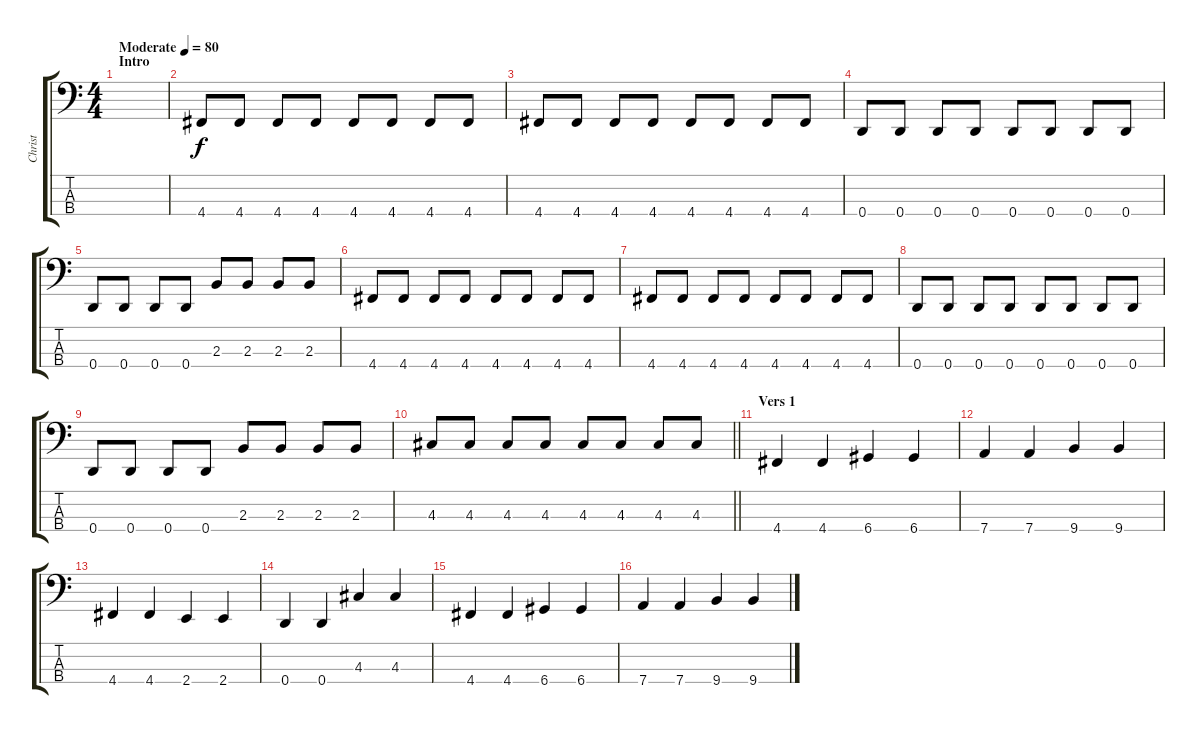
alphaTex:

\track ("Christ" "Christ") {instrument electricbassfinger}
\staff {score tabs}
\tuning (G2 D2 A1 D1) {hide}
\ts (4 4)
\section ("" "Intro")
\tempo (80 "Moderate")
\clef f4
\ks c
|
4.4.8 4.4.8 4.4.8 4.4.8 4.4.8 4.4.8 4.4.8 4.4.8 |
4.4.8 4.4.8 4.4.8 4.4.8 4.4.8 4.4.8 4.4.8 4.4.8 |
0.4.8 0.4.8 0.4.8 0.4.8 0.4.8 0.4.8 0.4.8 0.4.8 |
0.4.8 0.4.8 0.4.8 0.4.8 2.3.8 2.3.8 2.3.8 2.3.8 |
4.4.8 4.4.8 4.4.8 4.4.8 4.4.8 4.4.8 4.4.8 4.4.8 |
4.4.8 4.4.8 4.4.8 4.4.8 4.4.8 4.4.8 4.4.8 4.4.8 |
0.4.8 0.4.8 0.4.8 0.4.8 0.4.8 0.4.8 0.4.8 0.4.8 |
0.4.8 0.4.8 0.4.8 0.4.8 2.3.8 2.3.8 2.3.8 2.3.8 |
\barLineRight lightlight
4.3.8 4.3.8 4.3.8 4.3.8 4.3.8 4.3.8 4.3.8 4.3.8 |
\section ("" "Vers 1")
4.4.4 4.4.4 6.4.4 6.4.4 |
7.4.4 7.4.4 9.4.4 9.4.4 |
4.4.4 4.4.4 2.4.4 2.4.4 |
0.4.4 0.4.4 4.3.4 4.3.4 |
4.4.4 4.4.4 6.4.4 6.4.4 |
7.4.4 7.4.4 9.4.4 9.4.4
